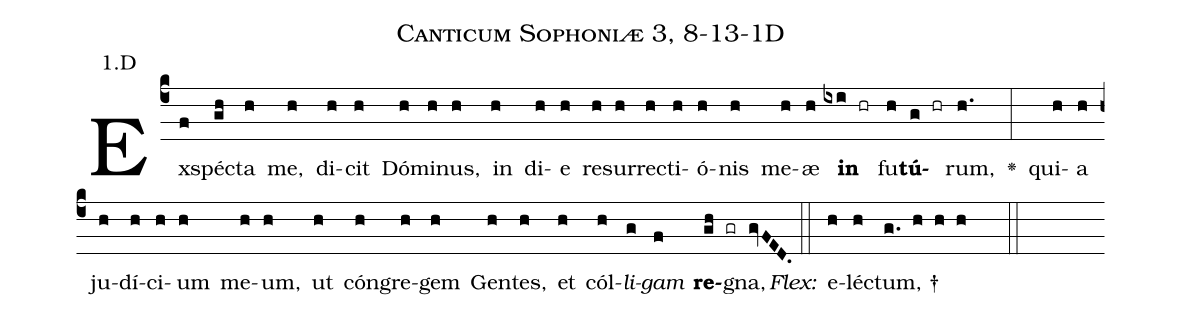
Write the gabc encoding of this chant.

name: Canticum Sophoniæ 3, 8-13-1D;
annotation: 1.D;
%%
(c4)Ex(f)spé(gh)cta(h) me,(h) di(h)cit(h) Dó(h)mi(h)nus,(h) in(h) di(h)e(h) re(h)sur(h)re(h)cti(h)ó(h)nis(h) me(h)æ(h) <b>in</b>(ixi hr) fu(h)<b>tú</b>(g hr)rum,(h.) <v>\greheightstar</v>(:) qui(h)a(h) ju(h)dí(h)ci(h)um(h) me(h)um,(h) ut(h) cón(h)gre(h)gem(h) Gen(h)tes,(h) et(h) cól(h)<i>li</i>(g)<i>gam</i>(f) <b>re</b>(gh gr)gna,(gvFED.) (::)
<i>Flex:</i>()  e(h)lé(h)ctum, †(g. h h h  ::)

%E(h) u(h) o(g) u(f) a(gh) e.(gvFED.) (::)
